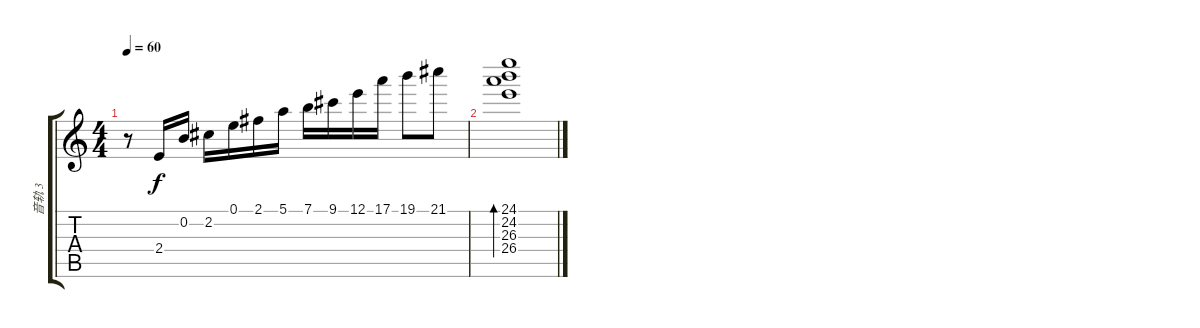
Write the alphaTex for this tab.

\track ("音轨 3" "音轨 3") {instrument acousticguitarnylon}
\staff {score tabs}
\tuning (E4 B3 G3 D3 A2 E2) {hide}
\ts (4 4)
\tempo 60
\clef g2
\ks c
r.8{dy f} 2.4.16 0.2.16 2.2.16 0.1.16 2.1.16 5.1.16 7.1.16 9.1.16 12.1.16 17.1.16 19.1.8 21.1.8 |
(24.1 24.2 26.3 26.4).1{bd 240}
